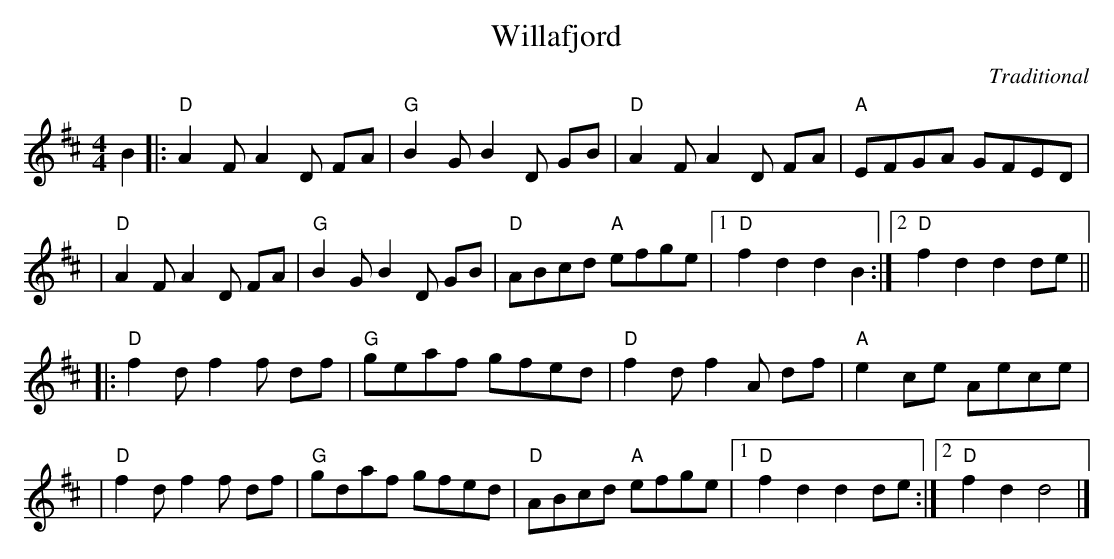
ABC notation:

X:1
T:Willafjord
C:Traditional
L:1/8
M:4/4
K:D
B2 |: "D" A2 F A2 D FA | "G" B2 G B2 D GB | "D" A2 F A2 D FA | "A" EFGA GFED |$
   | "D" A2 F A2 D FA | "G" B2 G B2 D GB | "D" ABcd "A" efge |1 "D" f2 d2 d2 B2 :|2 "D" f2 d2 d2 de ||$
   |: "D" f2 d f2 f df | "G" geaf gfed | "D" f2 d f2 A df | "A" e2 ce Aece |%
   | "D" f2 d f2 f df | "G" gdaf gfed | "D" ABcd "A" efge |1 "D" f2 d2 d2 de :|2 "D" f2 d2 d4 |]%
